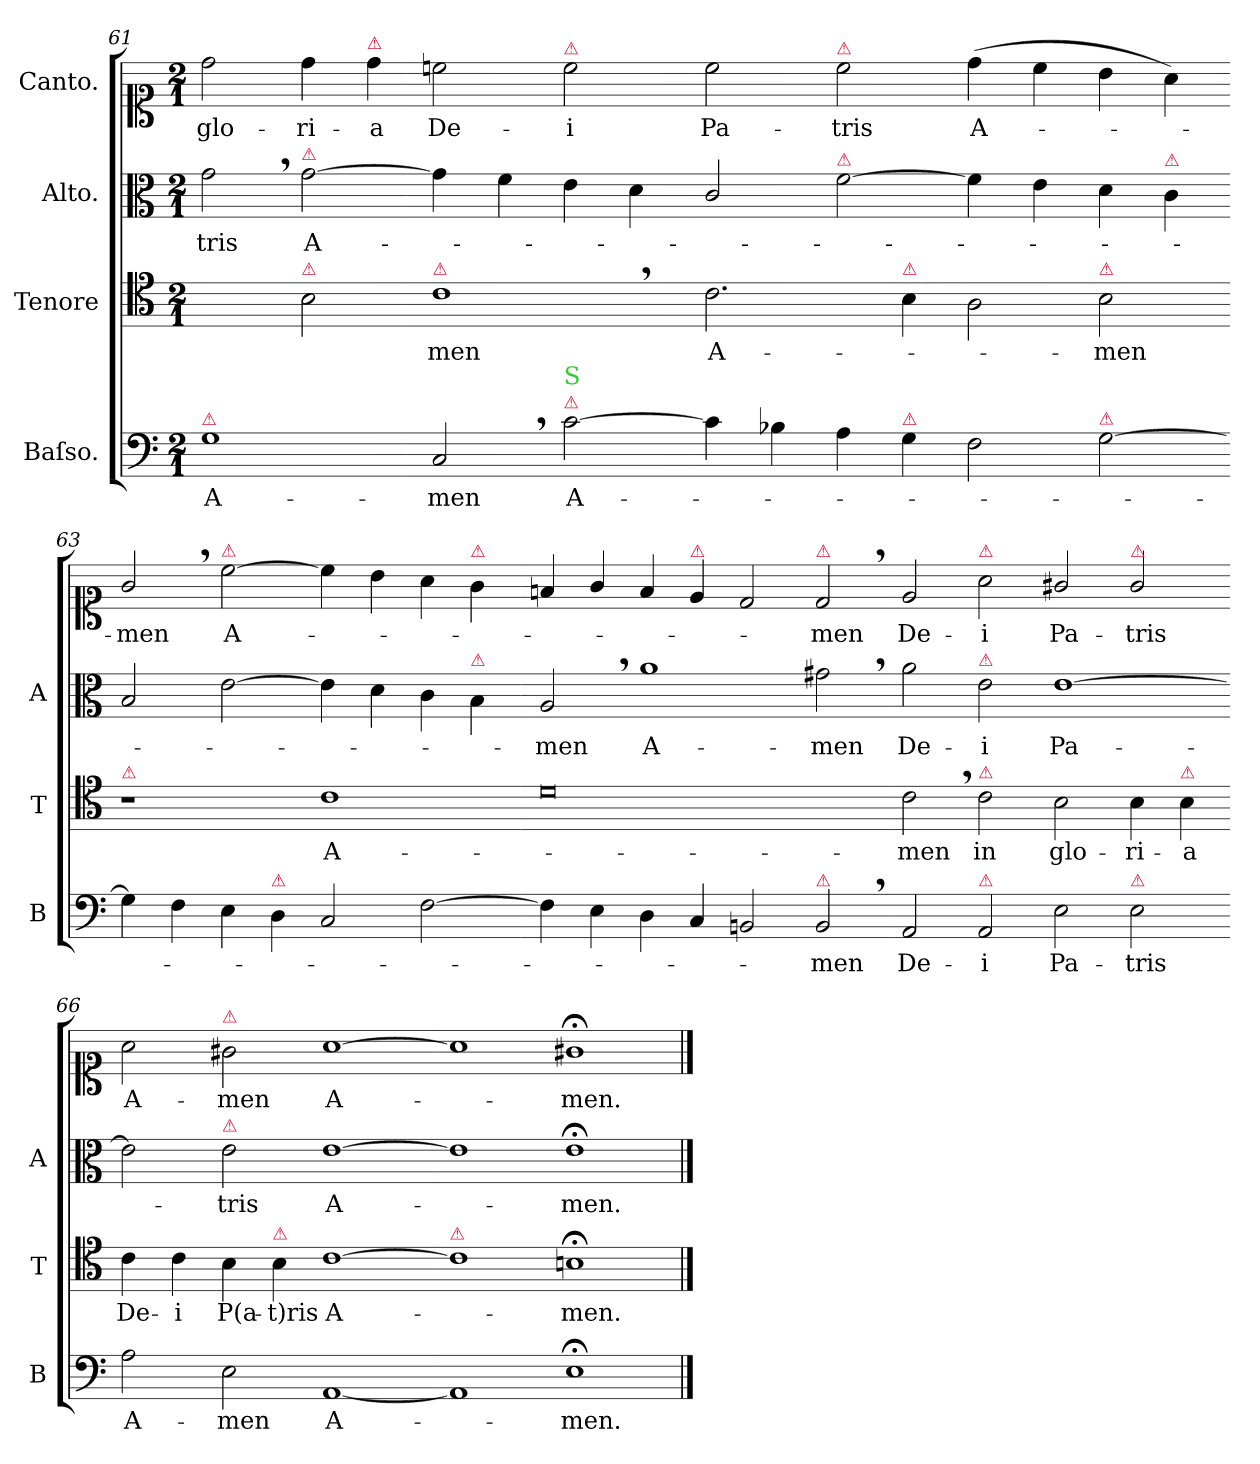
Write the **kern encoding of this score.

**kern	**text	**kern	**text	**kern	**text	**kern	**text
*part4	*part4	*part3	*part3	*part2	*part2	*part1	*part1
*staff4	*staff4	*staff3	*staff3	*staff2	*staff2	*staff1	*staff1
*I"Baſso.	*	*I"Tenore	*	*I"Alto.	*	*I"Canto.	*
*I'B	*	*I'T	*	*I'A	*	*	*
*clefF4	*	*clefC4	*	*clefC3	*	*clefC1	*
*k[]	*	*k[]	*	*k[]	*	*k[]	*
*M2/1	*	*M2/1	*	*M2/1	*	*M2/1	*
=61	=61	=61	=61	=61	=61	=61	=61
!LO:TX:a:color=crimson:t=⚠	!	!	!	!	!	!	!
1G	A-	2ryy	.	2g,<\	-tris	2dd\	glo-
!	!	!	!	!LO:TX:a:color=crimson:t=⚠	!	!	!
!	!	!LO:TX:a:color=crimson:t=⚠	!	!	!	!	!
.	.	2B\	.	[2g\	A-	4dd\	-ri-
!	!	!	!	!	!	!LO:TX:a:color=crimson:t=⚠	!
.	.	.	.	.	.	4dd\	-a
!	!	!LO:TX:a:color=crimson:t=⚠	!	!	!	!	!
2C,</	-men	1c,<	-men	4g\]	.	2ccn\	De-
.	.	.	.	4f\	.	.	.
!	!	!	!	!	!	!LO:TX:a:color=crimson:t=⚠	!
!LO:TX:a:color=crimson:t=⚠	!	!	!	!	!	!	!
!LO:TX:a:color=limegreen:t=S	!	!	!	!	!	!	!
[2c\	A-	.	.	4e\	.	2cc\	-i
.	.	.	.	4d\	.	.	.
=62-	=62-	=62-	=62-	=62-	=62-	=62-	=62-
4c\]	.	2.c\	A-	2c/	.	2cc\	Pa-
4B-X\	.	.	.	.	.	.	.
!	!	!	!	!	!	!LO:TX:a:color=crimson:t=⚠	!
!	!	!	!	!LO:TX:a:color=crimson:t=⚠	!	!	!
4A\	.	.	.	[2f\	.	2cc\	-tris
!	!	!LO:TX:a:color=crimson:t=⚠	!	!	!	!	!
!LO:TX:a:color=crimson:t=⚠	!	!	!	!	!	!	!
4G\	.	4B\	.	.	.	.	.
2F\	.	2A\	.	4f\]	.	(4dd\	A-
.	.	.	.	4e\	.	4cc\	.
!	!	!LO:TX:a:color=crimson:t=⚠	!	!	!	!	!
!LO:TX:a:color=crimson:t=⚠	!	!	!	!	!	!	!
[2G\	.	2B\	-men	4d\	.	4b\	.
!	!	!	!	!LO:TX:a:color=crimson:t=⚠	!	!	!
.	.	.	.	4c\	.	4a\)	.
=63-	=63-	=63-	=63-	=63-	=63-	=63-	=63-
!	!	!LO:TX:a:color=crimson:t=⚠	!	!	!	!	!
4G\]	.	1r	.	2B/	.	2g,</	-men
4F\	.	.	.	.	.	.	.
!	!	!	!	!	!	!LO:TX:a:color=crimson:t=⚠	!
4E\	.	.	.	[2e\	.	[2cc\	A-
!LO:TX:a:color=crimson:t=⚠	!	!	!	!	!	!	!
4D\	.	.	.	.	.	.	.
2C/	.	1c	A-	4e\]	.	4cc]	.
.	.	.	.	4d\	.	4b\	.
[2F\	.	.	.	4c\	.	4a\	.
!	!	!	!	!	!	!LO:TX:a:color=crimson:t=⚠	!
!	!	!	!	!LO:TX:a:color=crimson:t=⚠	!	!	!
.	.	.	.	4B\	.	4g\	.
=64-	=64-	=64-	=64-	=64-	=64-	=64-	=64-
4F\]	.	0d	.	2A,</	-men	4fn/	.
4E\	.	.	.	.	.	4g/	.
4D\	.	.	.	1a\	A-	4f/	.
!	!	!	!	!	!	!LO:TX:a:color=crimson:t=⚠	!
4C/	.	.	.	.	.	4e/	.
2BBn/	.	.	.	.	.	2d/	.
!	!	!	!	!	!	!LO:TX:a:color=crimson:t=⚠	!
!LO:TX:a:color=crimson:t=⚠	!	!	!	!	!	!	!
2BB,</	-men	.	.	2g#X,<\	-men	2d,</	-men
=65-	=65-	=65-	=65-	=65-	=65-	=65-	=65-
2AA/	De-	2c,<\	-men	2a\	De-	2e/	De-
!	!	!	!	!	!	!LO:TX:a:color=crimson:t=⚠	!
!	!	!	!	!LO:TX:a:color=crimson:t=⚠	!	!	!
!	!	!LO:TX:a:color=crimson:t=⚠	!	!	!	!	!
!LO:TX:a:color=crimson:t=⚠	!	!	!	!	!	!	!
2AA/	-i	2c\	in	2e\	-i	2a\	-i
2E\	Pa-	2B\	glo-	[1e	Pa-	2g#X/	Pa-
!	!	!	!	!	!	!LO:TX:a:color=crimson:t=⚠	!
!LO:TX:a:color=crimson:t=⚠	!	!	!	!	!	!	!
2E\	-tris	4B\	-ri-	.	.	2g#/	-tris
!	!	!LO:TX:a:color=crimson:t=⚠	!	!	!	!	!
.	.	4B\	-a	.	.	.	.
=66-	=66-	=66-	=66-	=66-	=66-	=66-	=66-
2A\	A-	4c\	De-	2e]	.	2a\	A-
.	.	4c\	-i	.	.	.	.
!	!	!	!	!	!	!LO:TX:a:color=crimson:t=⚠	!
!	!	!	!	!LO:TX:a:color=crimson:t=⚠	!	!	!
2E\	-men	4B\	P(a-	2e\	-tris	2g#X\	-men
!	!	!LO:TX:a:color=crimson:t=⚠	!	!	!	!	!
.	.	4B\	-t)ris	.	.	.	.
[1AA	A-	[1c	A-	[1e	A-	[1a	A-
=67-	=67-	=67-	=67-	=67-	=67-	=67-	=67-
!	!	!LO:TX:a:color=crimson:t=⚠	!	!	!	!	!
1AA]	.	1c]	.	1e]	.	1a]	.
1E;<	-men.	1Bn;<	-men.	1e;<	-men.	1g#X;<	-men.
==	==	==	==	==	==	==	==
*-	*-	*-	*-	*-	*-	*-	*-
